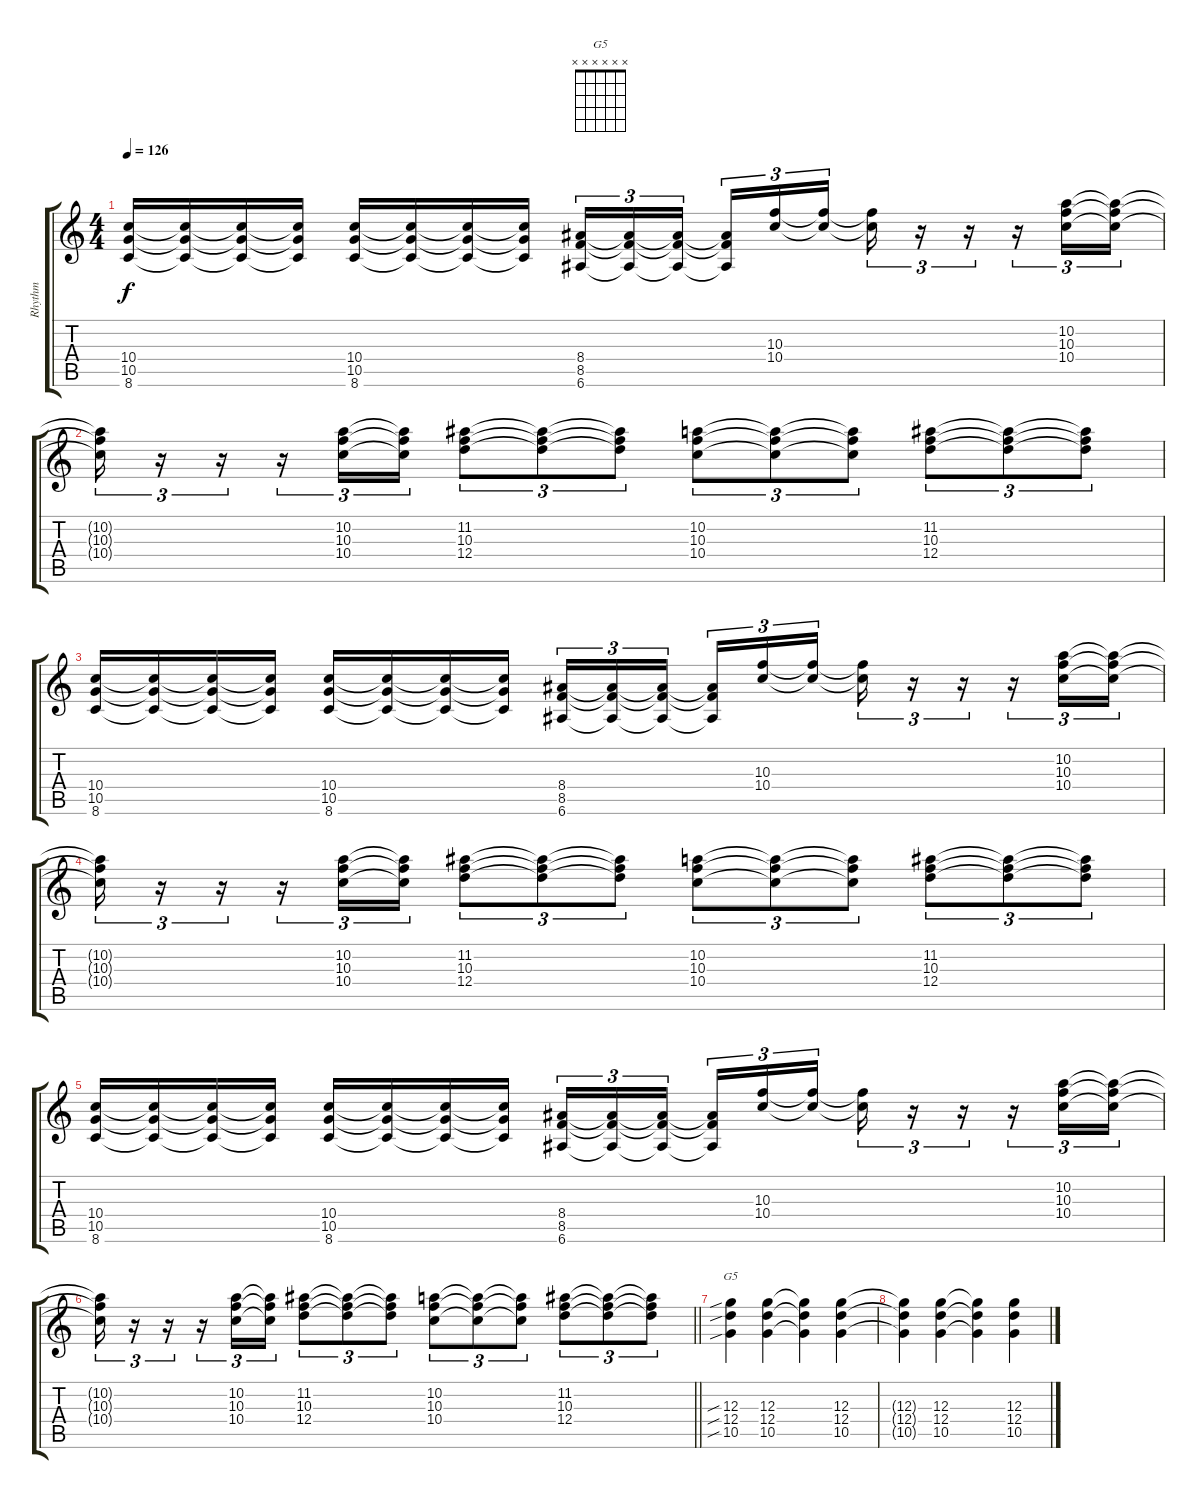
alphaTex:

\track ("Rhythm" "Rhythm") {instrument overdrivenguitar}
\staff {score tabs}
\tuning (E4 B3 G3 D3 A2 E2) {hide}
\chord ("G5" x x x x x x)
\ts (4 4)
\tempo 126
\clef g2
\ks c
(10.4 10.5 8.6).16{dy f} (10.4{t} 10.5{t} 8.6{t}).16 (10.4{t} 10.5{t} 8.6{t}).16 (10.4{t} 10.5{t} 8.6{t}).16 (10.4 10.5 8.6).16 (10.4{t} 10.5{t} 8.6{t}).16 (10.4{t} 10.5{t} 8.6{t}).16 (10.4{t} 10.5{t} 8.6{t}).16 (8.4 8.5 6.6).16{tu (3 2)} (8.4{t} 8.5{t} 6.6{t}).16{tu (3 2)} (8.4{t} 8.5{t} 6.6{t}).16{tu (3 2) beam splitsecondary} (8.4{t} 8.5{t} 6.6{t}).16{tu (3 2)} (10.3 10.4).16{tu (3 2)} (10.3{t} 10.4{t}).16{tu (3 2)} (10.3{t} 10.4{t}).16{tu (3 2)} r.16{tu (3 2)} r.16{tu (3 2)} r.16{tu (3 2)} (10.2 10.3 10.4).16{tu (3 2)} (10.2{t} 10.3{t} 10.4{t}).16{tu (3 2)} |
(10.2{t} 10.3{t} 10.4{t}).16{tu (3 2)} r.16{tu (3 2)} r.16{tu (3 2)} r.16{tu (3 2)} (10.2 10.3 10.4).16{tu (3 2)} (10.2{t} 10.3{t} 10.4{t}).16{tu (3 2)} (11.2 10.3 12.4).8{tu (3 2)} (11.2{t} 10.3{t} 12.4{t}).8{tu (3 2)} (11.2{t} 10.3{t} 12.4{t}).8{tu (3 2)} (10.2 10.3 10.4).8{tu (3 2)} (10.2{t} 10.3{t} 10.4{t}).8{tu (3 2)} (10.2{t} 10.3{t} 10.4{t}).8{tu (3 2)} (11.2 10.3 12.4).8{tu (3 2)} (11.2{t} 10.3{t} 12.4{t}).8{tu (3 2)} (11.2{t} 10.3{t} 12.4{t}).8{tu (3 2)} |
(10.4 10.5 8.6).16 (10.4{t} 10.5{t} 8.6{t}).16 (10.4{t} 10.5{t} 8.6{t}).16 (10.4{t} 10.5{t} 8.6{t}).16 (10.4 10.5 8.6).16 (10.4{t} 10.5{t} 8.6{t}).16 (10.4{t} 10.5{t} 8.6{t}).16 (10.4{t} 10.5{t} 8.6{t}).16 (8.4 8.5 6.6).16{tu (3 2)} (8.4{t} 8.5{t} 6.6{t}).16{tu (3 2)} (8.4{t} 8.5{t} 6.6{t}).16{tu (3 2) beam splitsecondary} (8.4{t} 8.5{t} 6.6{t}).16{tu (3 2)} (10.3 10.4).16{tu (3 2)} (10.3{t} 10.4{t}).16{tu (3 2)} (10.3{t} 10.4{t}).16{tu (3 2)} r.16{tu (3 2)} r.16{tu (3 2)} r.16{tu (3 2)} (10.2 10.3 10.4).16{tu (3 2)} (10.2{t} 10.3{t} 10.4{t}).16{tu (3 2)} |
(10.2{t} 10.3{t} 10.4{t}).16{tu (3 2)} r.16{tu (3 2)} r.16{tu (3 2)} r.16{tu (3 2)} (10.2 10.3 10.4).16{tu (3 2)} (10.2{t} 10.3{t} 10.4{t}).16{tu (3 2)} (11.2 10.3 12.4).8{tu (3 2)} (11.2{t} 10.3{t} 12.4{t}).8{tu (3 2)} (11.2{t} 10.3{t} 12.4{t}).8{tu (3 2)} (10.2 10.3 10.4).8{tu (3 2)} (10.2{t} 10.3{t} 10.4{t}).8{tu (3 2)} (10.2{t} 10.3{t} 10.4{t}).8{tu (3 2)} (11.2 10.3 12.4).8{tu (3 2)} (11.2{t} 10.3{t} 12.4{t}).8{tu (3 2)} (11.2{t} 10.3{t} 12.4{t}).8{tu (3 2)} |
(10.4 10.5 8.6).16 (10.4{t} 10.5{t} 8.6{t}).16 (10.4{t} 10.5{t} 8.6{t}).16 (10.4{t} 10.5{t} 8.6{t}).16 (10.4 10.5 8.6).16 (10.4{t} 10.5{t} 8.6{t}).16 (10.4{t} 10.5{t} 8.6{t}).16 (10.4{t} 10.5{t} 8.6{t}).16 (8.4 8.5 6.6).16{tu (3 2)} (8.4{t} 8.5{t} 6.6{t}).16{tu (3 2)} (8.4{t} 8.5{t} 6.6{t}).16{tu (3 2) beam splitsecondary} (8.4{t} 8.5{t} 6.6{t}).16{tu (3 2)} (10.3 10.4).16{tu (3 2)} (10.3{t} 10.4{t}).16{tu (3 2)} (10.3{t} 10.4{t}).16{tu (3 2)} r.16{tu (3 2)} r.16{tu (3 2)} r.16{tu (3 2)} (10.2 10.3 10.4).16{tu (3 2)} (10.2{t} 10.3{t} 10.4{t}).16{tu (3 2)} |
\barLineRight lightlight
(10.2{t} 10.3{t} 10.4{t}).16{tu (3 2)} r.16{tu (3 2)} r.16{tu (3 2)} r.16{tu (3 2)} (10.2 10.3 10.4).16{tu (3 2)} (10.2{t} 10.3{t} 10.4{t}).16{tu (3 2)} (11.2 10.3 12.4).8{tu (3 2)} (11.2{t} 10.3{t} 12.4{t}).8{tu (3 2)} (11.2{t} 10.3{t} 12.4{t}).8{tu (3 2)} (10.2 10.3 10.4).8{tu (3 2)} (10.2{t} 10.3{t} 10.4{t}).8{tu (3 2)} (10.2{t} 10.3{t} 10.4{t}).8{tu (3 2)} (11.2 10.3 12.4).8{tu (3 2)} (11.2{t} 10.3{t} 12.4{t}).8{tu (3 2)} (11.2{t} 10.3{t} 12.4{t}).8{tu (3 2)} |
(12.3{sib} 12.4{sib} 10.5{sib}).4{ch "G5"} (12.3 12.4 10.5).4 (12.3{t} 12.4{t} 10.5{t}).4 (12.3 12.4 10.5).4 |
(12.3{t} 12.4{t} 10.5{t}).4 (12.3 12.4 10.5).4 (12.3{t} 12.4{t} 10.5{t}).4 (12.3 12.4 10.5).4
